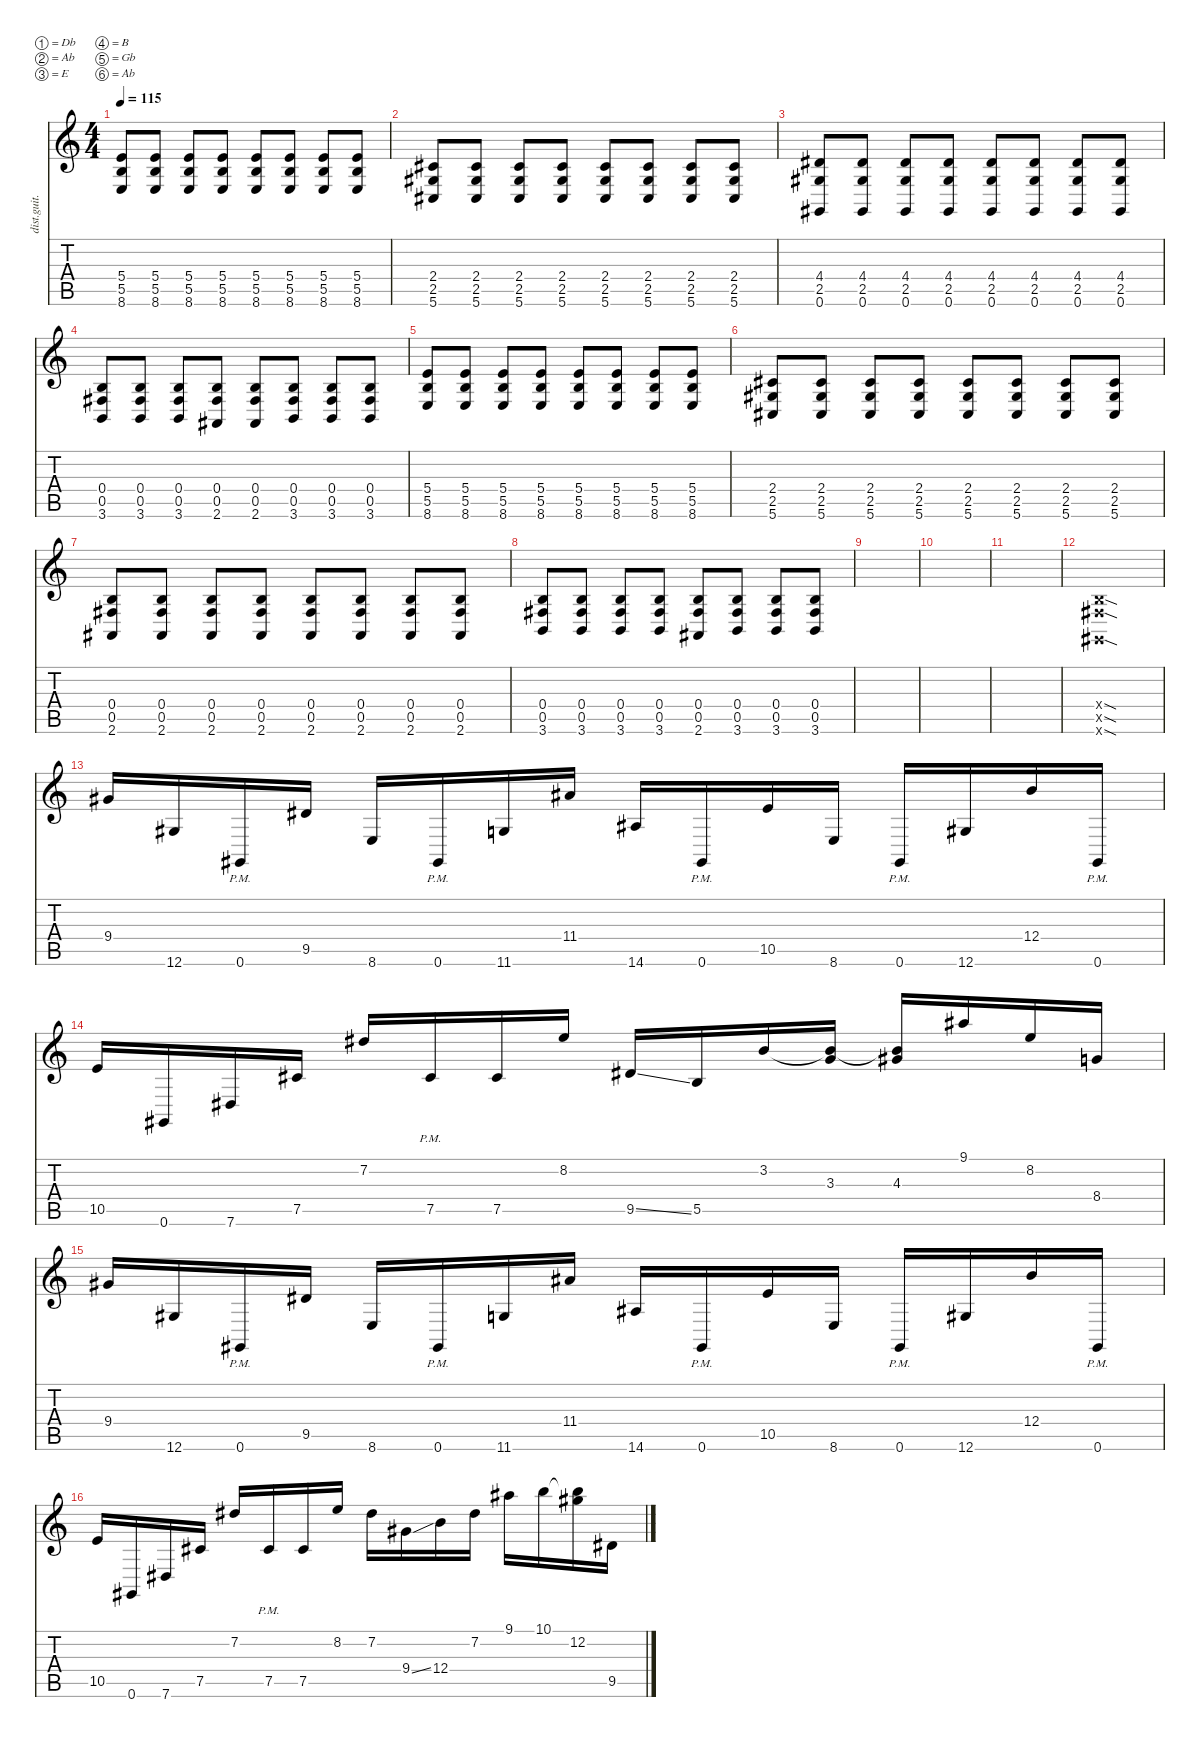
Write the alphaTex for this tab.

\defaultSystemsLayout 4
\hideDynamics
\bracketExtendMode nobrackets
\otherSystemsTrackNameOrientation horizontal
\track ("Distortion Guitar" "dist.guit.") {instrument distortionguitar}
\staff {score tabs}
\tuning (Db4 Ab3 E3 B2 Gb2 Ab1)
\ts (4 4)
\tempo 115
\clef g2
\ks c
(5.5 8.6 5.4).8{dy mf instrument distortionguitar beam Up} (5.5 8.6 5.4).8{beam Up} (5.5 8.6 5.4).8{beam Up} (8.6 5.5 5.4).8{beam Up} (8.6 5.5 5.4).8{beam Up} (8.6 5.5 5.4).8{beam Up} (8.6 5.5 5.4).8{beam Up} (8.6 5.5 5.4).8{beam Up} |
(5.6{acc #} 2.5{acc #} 2.4{acc #}).8{beam Up} (5.6{acc #} 2.5{acc #} 2.4{acc #}).8{beam Up} (5.6{acc #} 2.5{acc #} 2.4{acc #}).8{beam Up} (5.6{acc #} 2.5{acc #} 2.4{acc #}).8{beam Up} (5.6{acc #} 2.5{acc #} 2.4{acc #}).8{beam Up} (5.6{acc #} 2.5{acc #} 2.4{acc #}).8{beam Up} (5.6{acc #} 2.5{acc #} 2.4{acc #}).8{beam Up} (5.6{acc #} 2.5{acc #} 2.4{acc #}).8{beam Up} |
(0.6{acc #} 2.5{acc #} 4.4{acc #}).8{beam Up} (0.6{acc #} 2.5{acc #} 4.4{acc #}).8{beam Up} (0.6{acc #} 2.5{acc #} 4.4{acc #}).8{beam Up} (0.6{acc #} 2.5{acc #} 4.4{acc #}).8{beam Up} (0.6{acc #} 2.5{acc #} 4.4{acc #}).8{beam Up} (0.6{acc #} 2.5{acc #} 4.4{acc #}).8{beam Up} (0.6{acc #} 2.5{acc #} 4.4{acc #}).8{beam Up} (0.6{acc #} 2.5{acc #} 4.4{acc #}).8{beam Up} |
(3.6 0.5{acc #} 0.4).8{beam Up} (3.6 0.5{acc #} 0.4).8{beam Up} (3.6 0.5{acc #} 0.4).8{beam Up} (2.6{acc #} 0.5{acc #} 0.4).8{beam Up} (2.6{acc #} 0.5{acc #} 0.4).8{beam Up} (3.6 0.5{acc #} 0.4).8{beam Up} (3.6 0.5{acc #} 0.4).8{beam Up} (3.6 0.5{acc #} 0.4).8{beam Up} |
(5.5 8.6 5.4).8{beam Up} (5.5 8.6 5.4).8{beam Up} (5.5 8.6 5.4).8{beam Up} (8.6 5.5 5.4).8{beam Up} (8.6 5.5 5.4).8{beam Up} (8.6 5.5 5.4).8{beam Up} (8.6 5.5 5.4).8{beam Up} (8.6 5.5 5.4).8{beam Up} |
(5.6{acc #} 2.5{acc #} 2.4{acc #}).8{beam Up} (5.6{acc #} 2.5{acc #} 2.4{acc #}).8{beam Up} (5.6{acc #} 2.5{acc #} 2.4{acc #}).8{beam Up} (5.6{acc #} 2.5{acc #} 2.4{acc #}).8{beam Up} (5.6{acc #} 2.5{acc #} 2.4{acc #}).8{beam Up} (5.6{acc #} 2.5{acc #} 2.4{acc #}).8{beam Up} (5.6{acc #} 2.5{acc #} 2.4{acc #}).8{beam Up} (5.6{acc #} 2.5{acc #} 2.4{acc #}).8{beam Up} |
(2.6{acc #} 0.5{acc #} 0.4).8{beam Up} (2.6{acc #} 0.5{acc #} 0.4).8{beam Up} (2.6{acc #} 0.5{acc #} 0.4).8{beam Up} (2.6{acc #} 0.5{acc #} 0.4).8{beam Up} (2.6{acc #} 0.5{acc #} 0.4).8{beam Up} (2.6{acc #} 0.5{acc #} 0.4).8{beam Up} (2.6{acc #} 0.5{acc #} 0.4).8{beam Up} (2.6{acc #} 0.5{acc #} 0.4).8{beam Up} |
(0.5{acc #} 0.4 3.6).8{beam Up} (0.5{acc #} 0.4 3.6).8{beam Up} (0.5{acc #} 0.4 3.6).8{beam Up} (0.5{acc #} 0.4 3.6).8{beam Up} (0.5{acc #} 0.4 2.6{acc #}).8{beam Up} (0.5{acc #} 0.4 3.6).8{beam Up} (0.5{acc #} 0.4 3.6).8{beam Up} (0.5{acc #} 0.4 3.6).8{beam Up} |
|
|
|
(0.6{sod x acc #} 0.5{sod x acc #} 0.4{sod x}).1{beam Up} |
9.4{acc #}.16{beam Up} 12.6{acc #}.16{beam Up} 0.6{pm acc #}.16{beam Up} 9.5{acc #}.16{beam Up} 8.6.16{beam Up} 0.6{pm acc #}.16{beam Up} 11.6.16{beam Up} 11.4{acc #}.16{beam Up} 14.6{acc #}.16{beam Up} 0.6{pm acc #}.16{beam Up} 10.5.16{beam Up} 8.6.16{beam Up} 0.6{pm acc #}.16{beam Up} 12.6{acc #}.16{beam Up} 12.4.16{beam Up} 0.6{pm acc #}.16{beam Up} |
10.5.16{beam Up} 0.6{acc #}.16{beam Up} 7.6{acc #}.16{beam Up} 7.5{acc #}.16{beam Up} 7.2{acc #}.16{beam Up} 7.5{pm acc #}.16{beam Up} 7.5{acc #}.16{beam Up} 8.2.16{beam Up} 9.5{ss acc #}.16{beam Up} 5.5.16{beam Up} 3.2.16{beam Up} (3.3 3.2{t}).16{beam Up} (4.3{acc #} 3.2{t}).16{beam Up} 9.1{acc #}.16{beam Up} 8.2.16{beam Up} 8.4.16{beam Up} |
9.4{acc #}.16{beam Up} 12.6{acc #}.16{beam Up} 0.6{pm acc #}.16{beam Up} 9.5{acc #}.16{beam Up} 8.6.16{beam Up} 0.6{pm acc #}.16{beam Up} 11.6.16{beam Up} 11.4{acc #}.16{beam Up} 14.6{acc #}.16{beam Up} 0.6{pm acc #}.16{beam Up} 10.5.16{beam Up} 8.6.16{beam Up} 0.6{pm acc #}.16{beam Up} 12.6{acc #}.16{beam Up} 12.4.16{beam Up} 0.6{pm acc #}.16{beam Up} |
10.5.16{beam Up} 0.6{acc #}.16{beam Up} 7.6{acc #}.16{beam Up} 7.5{acc #}.16{beam Up} 7.2{acc #}.16{beam Up} 7.5{pm acc #}.16{beam Up} 7.5{acc #}.16{beam Up} 8.2.16{beam Up} 7.2{acc #}.16{beam Down} 9.4{ss acc #}.16{beam Down} 12.4.16{beam Down} 7.2{acc #}.16{beam Down} 9.1{acc #}.16{beam Down} 10.1.16{beam Down} (12.2{acc #} 10.1{t}).16{beam Down} 9.5{acc #}.16{beam Down}
